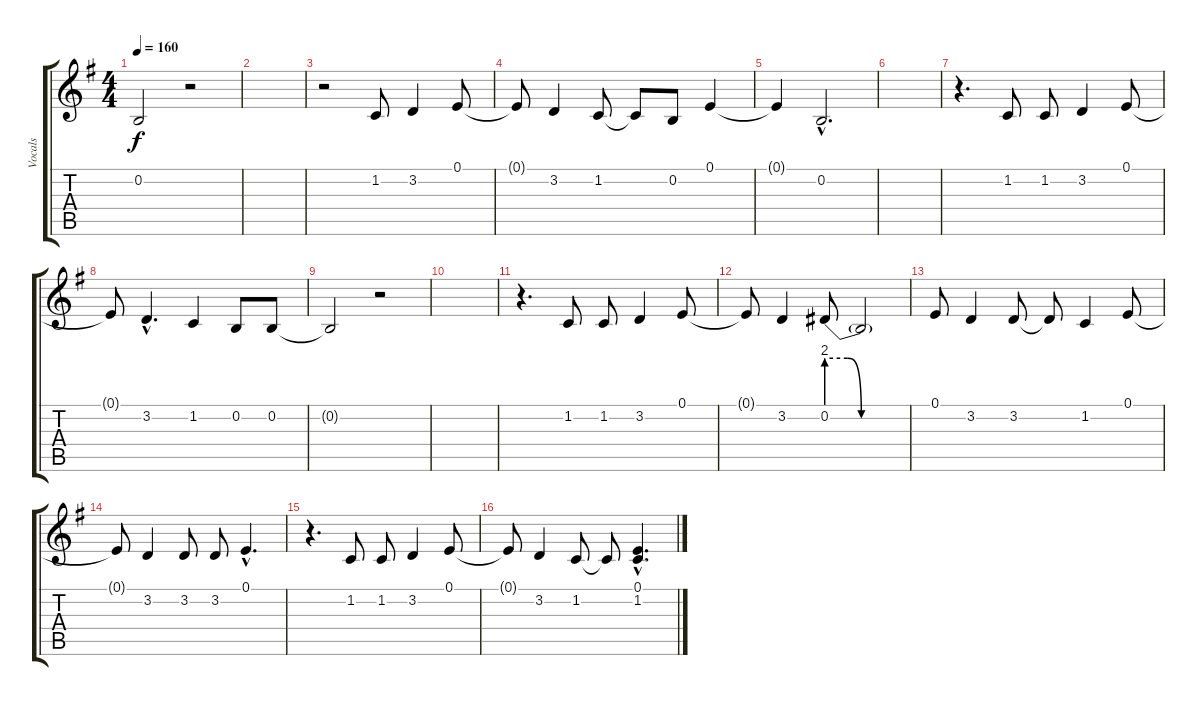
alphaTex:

\track ("Vocals" "Vocals") {instrument lead6voice}
\staff {score tabs}
\tuning (E4 B3 G3 D3 A2 E2) {hide}
\ts (4 4)
\tempo 160
\clef g2
\ks g
0.2{t}.2{dy f} r.2 |
|
r.2 1.2.8 3.2.4 0.1.8 |
0.1{t}.8 3.2.4 1.2.8 1.2{t}.8 0.2.8 0.1.4 |
0.1{t}.4 0.2{hac}.2{d} |
|
r.4{d} 1.2.8 1.2.8 3.2.4 0.1.8 |
0.1{t}.8 3.2{hac}.4{d} 1.2.4 0.2.8 0.2.8 |
0.2{t}.2 r.2 |
|
r.4{d} 1.2.8 1.2.8 3.2.4 0.1.8 |
0.1{t}.8 3.2.4 0.2{be (custom 0 8 15 8 25 0 60 0)}.8 0.2{t}.2 |
0.1.8 3.2.4 3.2.8 3.2{t}.8 1.2.4 0.1.8 |
0.1{t}.8 3.2.4 3.2.8 3.2.8 0.1{hac}.4{d} |
r.4{d} 1.2.8 1.2.8 3.2.4 0.1.8 |
0.1{t}.8 3.2.4 1.2.8 1.2{t}.8 (0.1{hac} 1.2{hac}).4{d}
